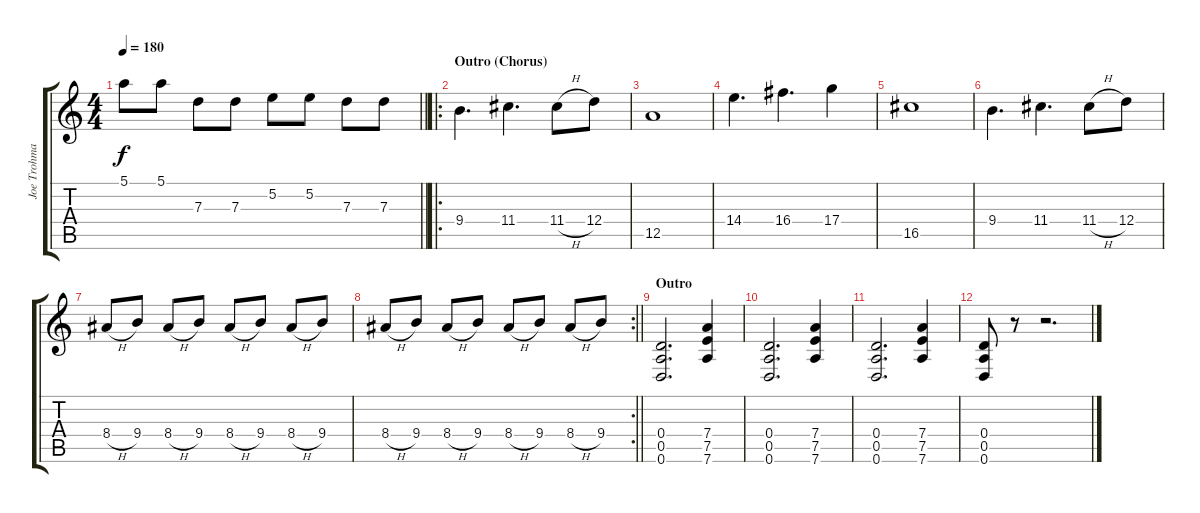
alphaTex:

\track ("Joe Trohman (Lead Guitar)" "Joe Trohma") {instrument distortionguitar}
\staff {score tabs}
\tuning (E4 B3 G3 D3 A2 D2) {hide}
\ts (4 4)
\tempo 180
\clef g2
\barLineRight lightlight
\ks c
5.1.8{dy f} 5.1.8 7.3.8 7.3.8 5.2.8 5.2.8 7.3.8 7.3.8 |
\ro
\section ("" "Outro (Chorus)")
9.4.4{d} 11.4.4{d} 11.4{h}.8 12.4.8 |
12.5.1 |
14.4.4{d} 16.4.4{d} 17.4.4 |
16.5.1 |
9.4.4{d} 11.4.4{d} 11.4{h}.8 12.4.8 |
8.4{h}.8 9.4.8 8.4{h}.8 9.4.8 8.4{h}.8 9.4.8 8.4{h}.8 9.4.8 |
\rc 2
\barLineRight lightlight
8.4{h}.8 9.4.8 8.4{h}.8 9.4.8 8.4{h}.8 9.4.8 8.4{h}.8 9.4.8 |
\section ("" "Outro")
(0.4 0.5 0.6).2{d} (7.4 7.5 7.6).4 |
(0.4 0.5 0.6).2{d} (7.4 7.5 7.6).4 |
(0.4 0.5 0.6).2{d} (7.4 7.5 7.6).4 |
(0.4 0.5 0.6).8 r.8 r.2{d}
